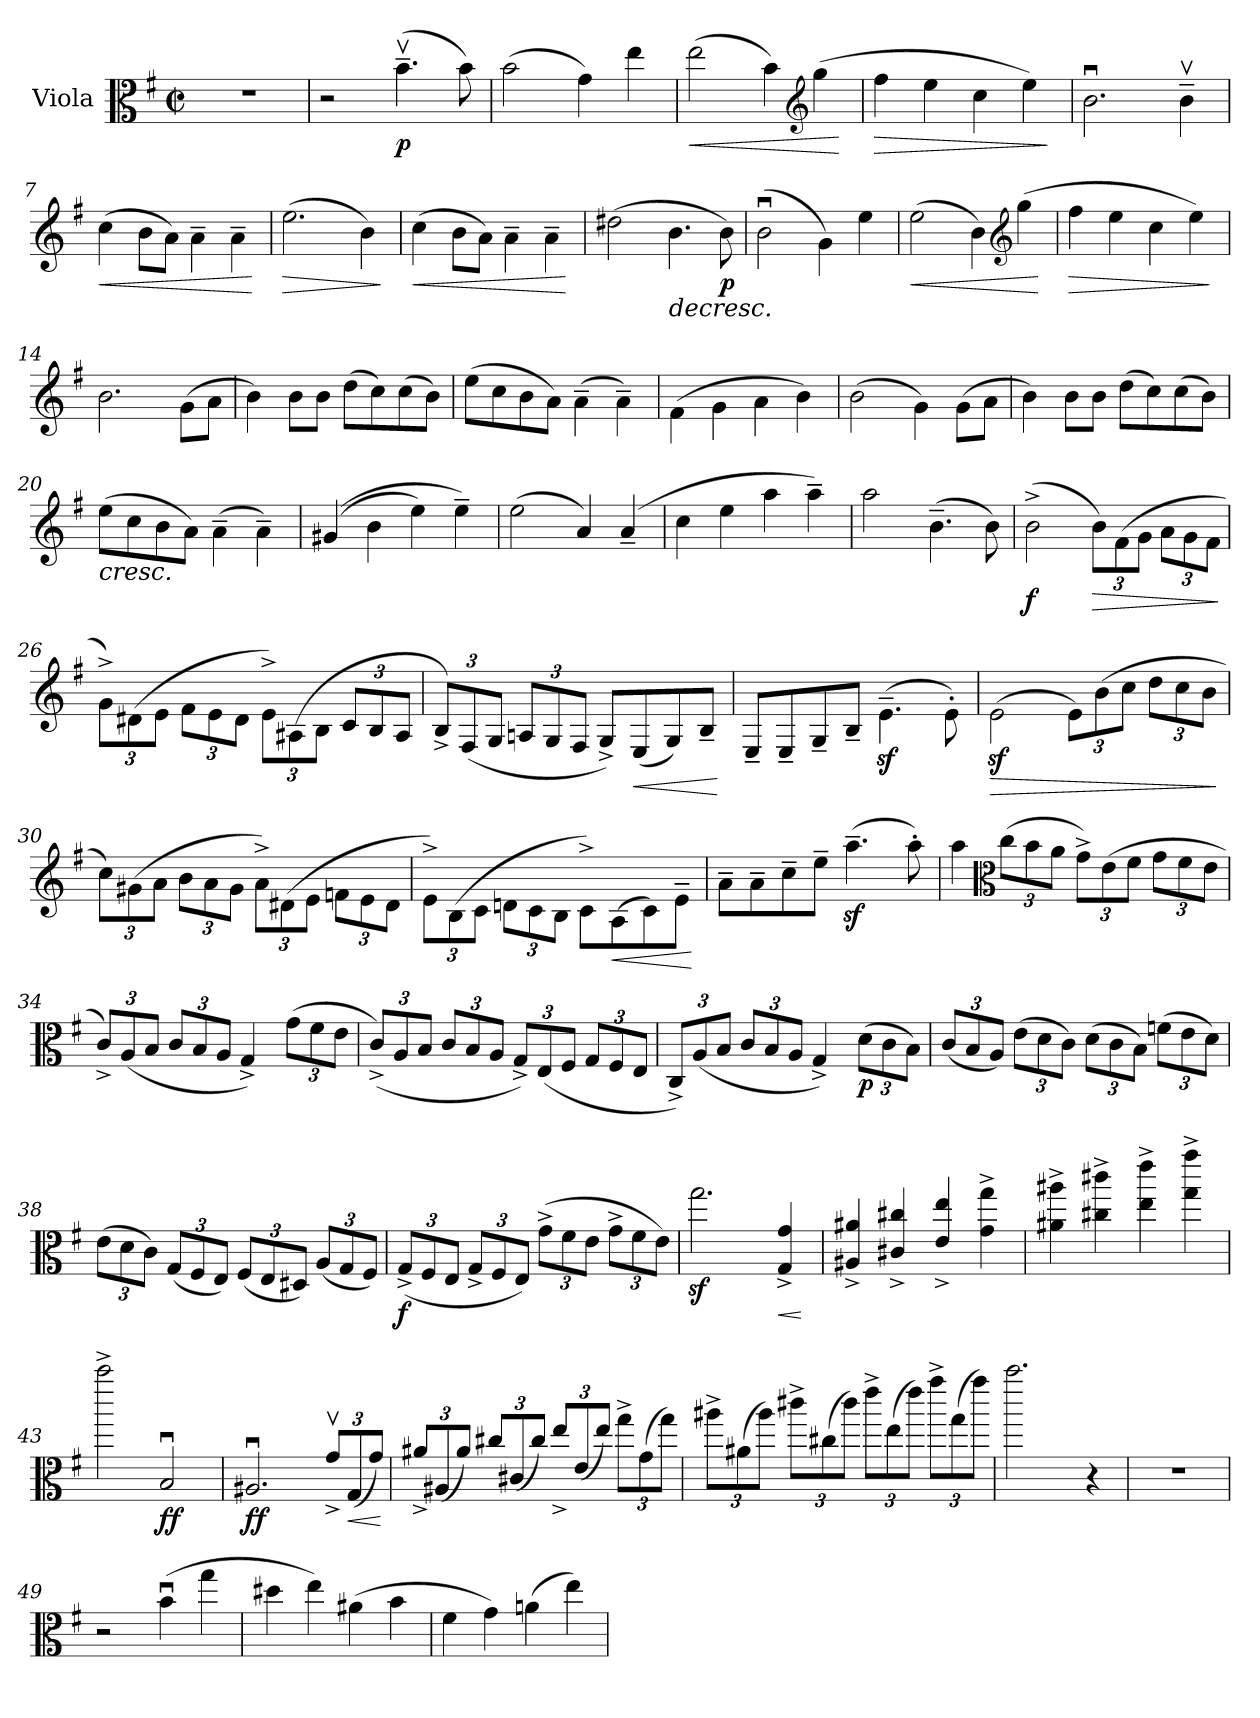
**kern	**dynam
*part1	*part1
*staff1	*staff1
*I"Viola	*
*I'Vla.	*
*clefC3	*
*k[f#]	*
*M4/4	*
*met(c|)	*
*MM130	*
=1	=1
1r	.
=2	=2
2r	.
!	!LO:DY:b
(>4.bv~\	p
8b\)	.
=3	=3
(>2b\	.
4g\)	.
4ee\	.
=4	=4
!	!LO:HP:b
(>2ee\	<
4b\)	.
*clefG2	*
(>4gg\	.
.	[
=5	=5
!	!LO:HP:b
4ff#\	>
4ee\	.
4cc\	.
4ee\)	.
.	]
=6	=6
2.bu\	.
4bv~\	.
=7	=7
!	!LO:HP:b
(>4cc\	<
8b\L	.
8a\J)	.
4a~\	.
4a~\	.
.	[
=8	=8
!	!LO:HP:b
(>2.ee\	>
4b\)	.
.	]
=9	=9
!	!LO:HP:b
(>4cc\	<
8b\L	.
8a\J)	.
4a~\	.
4a~\	.
.	[
!!LO:LB:g=z
=10	=10
(>2dd#X\	.
!	!LO:HP:b
4.b\	>
!	!LO:DY:b
8b\)	p
.	]
=11	=11
(>2bu\	.
4g\)	.
4ee\	.
=12	=12
!	!LO:HP:b
(>2ee\	<
4b\)	.
*clefG2	*
(>4gg\	.
.	[
=13	=13
!	!LO:HP:b
4ff#\	>
4ee\	.
4cc\	.
4ee\)	.
.	]
=14	=14
2.b\	.
(>8g\L	.
8a\J	.
=15	=15
4b\)	.
8b\L	.
8b\J	.
(>8dd\L	.
8cc\)	.
(>8cc\	.
8b\J)	.
=16	=16
(>8ee\L	.
8cc\	.
8b\	.
8a\J)	.
(>4a~\	.
4a~\)	.
!!LO:LB:g=z
=17	=17
(>4f#\	.
4g\	.
4a\	.
4b\)	.
=18	=18
(>2b\	.
4g\)	.
(>8g\L	.
8a\J	.
=19	=19
4b\)	.
8b\L	.
8b\J	.
(>8dd\L	.
8cc\)	.
(>8cc\	.
8b\J)	.
=20	=20
!LO:TX:b:i:t=cresc.	!
(>8ee\L	.
8cc\	.
8b\	.
8a\J)	.
(>4a~\	.
4a~\)	.
=21	=21
(>(>4g#X/	.
4b\	.
4ee\)	.
4ee~\)	.
=22	=22
(>2ee\	.
4a/)	.
(<4a~/	.
=23	=23
4cc\	.
4ee\	.
4aa\	.
4aa~\)	.
=24	=24
2aa\	.
(>4.b~\	.
8b\)	.
!!LO:LB:g=z
=25	=25
!	!LO:DY:b
(>2b^\	f
*Xbrackettup	*
!	!LO:HP:b
12b\L)	>
(>12f#\	.
12g\J	.
12a\L	.
12g\	.
12f#\J	.
.	]
=26	=26
12g^\L)	.
(>12d#X\	.
12e\J	.
12f#\L	.
12e\	.
12d#\J	.
12e^\L)	.
(>12A#X\	.
12B\J	.
12c/L	.
12B/	.
12A#/J	.
=27	=27
12B^/L)	.
(<12F#/	.
12G/J	.
12An/L	.
12G/	.
12F#/J	.
8G^/L)	.
!	!LO:HP:b
(<8E/	<
8G/)	.
8B~/J	.
.	[
=28	=28
8E~/L	.
8E~/	.
8G~/	.
8B~/J	.
(>4.ez<~\	.
8e'\)	.
=29	=29
!	!LO:HP:b
(>2ez<\	>
12e\L)	.
(>12b\	.
12cc\J	.
12dd\L	.
12cc\	.
12b\J	.
.	]
!!LO:LB:g=z
=30	=30
12cc\L)	.
(>12g#X\	.
12a\J	.
12b\L	.
12a\	.
12g#\J	.
12a^\L)	.
(>12d#X\	.
12e\J	.
12fn\L	.
12e\	.
12d#\J	.
=31	=31
12e^\L)	.
(>12B\	.
12c\J	.
12dn\L	.
12c\	.
12B\J	.
8c^\L)	.
!	!LO:HP:b
(>8A\	<
8c\)	.
8e~\J	.
.	[
=32	=32
8a~\L	.
8a~\	.
8cc~\	.
8ee~\J	.
(>4.aaz<~\	.
8aa'\)	.
=33	=33
4aa\	.
*clefC3	*
(>12cc\L	.
12b\	.
12a\J	.
12g^\L)	.
(>12e\	.
12f#\J	.
12g\L	.
12f#\	.
12e\J	.
!!LO:LB:g=z
=34	=34
12c^/L)	.
(<12A/	.
12B/J	.
12c/L	.
12B/	.
12A/J	.
4G^/)	.
(>12g\L	.
12f#\	.
12e\J	.
=35	=35
(<12c^/L)	.
12A/	.
12B/J	.
12c/L	.
12B/	.
12A/J	.
12G^/L)	.
(<12E/	.
12F#/J	.
12G/L	.
12F#/	.
12E/J	.
=36	=36
12C^/L)	.
(<12A/	.
12B/J	.
12c/L	.
12B/	.
12A/J	.
4G^/)	.
!	!LO:DY:b
(>12d\L	p
12c\	.
12B\J)	.
=37	=37
(<12c/L	.
12B/	.
12A/J)	.
(>12e\L	.
12d\	.
12c\J)	.
(>12d\L	.
12c\	.
12B\J)	.
(>12fn\L	.
12e\	.
12d\J)	.
!!LO:LB:g=z
=38	=38
(>12e\L	.
12d\	.
12c\J)	.
(<12G/L	.
12F#/	.
12E/J)	.
(<12F#/L	.
12E/	.
12D#X/J)	.
(<12A/L	.
12G/	.
12F#/J)	.
=39	=39
!	!LO:DY:b
(<12G^/L	f
12F#/	.
12E/J	.
12G^/L	.
12F#/	.
12E/J)	.
(>12g^\L	.
12f#\	.
12e\J	.
12g^\L	.
12f#\	.
12e\J)	.
=40	=40
2.ggz<\	.
!	!LO:HP:b
4G/^ 4g/^	<
.	[
=41	=41
4A#X/^ 4a#X/^	.
4c#X/^ 4cc#X/^	.
4e/^ 4ee/^	.
4g\^ 4gg\^	.
=42	=42
4a#X\^ 4aa#X\^	.
4cc#X\^ 4ccc#X\^	.
4ee\^ 4eee\^	.
4gg\^ 4ggg\^	.
=43	=43
2bbb^\	.
!	!LO:DY:b
2Bu/	ff
!!LO:LB:g=z
=44	=44
!	!LO:DY:b
2.A#Xu/	ff
12gv^/L	.
!	!LO:HP:b
(<12G/	<
12g/J)	.
.	[
=45	=45
12a#X^/L	.
(<12A#X/	.
12a#/J)	.
12cc#X/L	.
(<12c#X/	.
12cc#/J)	.
12ee^/L	.
(<12e/	.
12ee/J)	.
12gg^\L	.
(>12g\	.
12gg\J)	.
=46	=46
12aa#X^\L	.
(>12a#X\	.
12aa#\J)	.
12ccc#X^\L	.
(>12cc#X\	.
12ccc#\J)	.
12eee^\L	.
(>12ee\	.
12eee\J)	.
12ggg^\L	.
(>12gg\	.
12ggg\J)	.
=47	=47
2.bbb\	.
4r	.
=48	=48
1r	.
=49	=49
2r	.
(>4bu\	.
4gg\	.
!!LO:LB:g=z
=50	=50
4dd#X\	.
4ee\)	.
(>4a#X\	.
4b\	.
=51	=51
4f#\	.
4g\)	.
(>4an\	.
4ee\)	.
=	=
*-	*-
